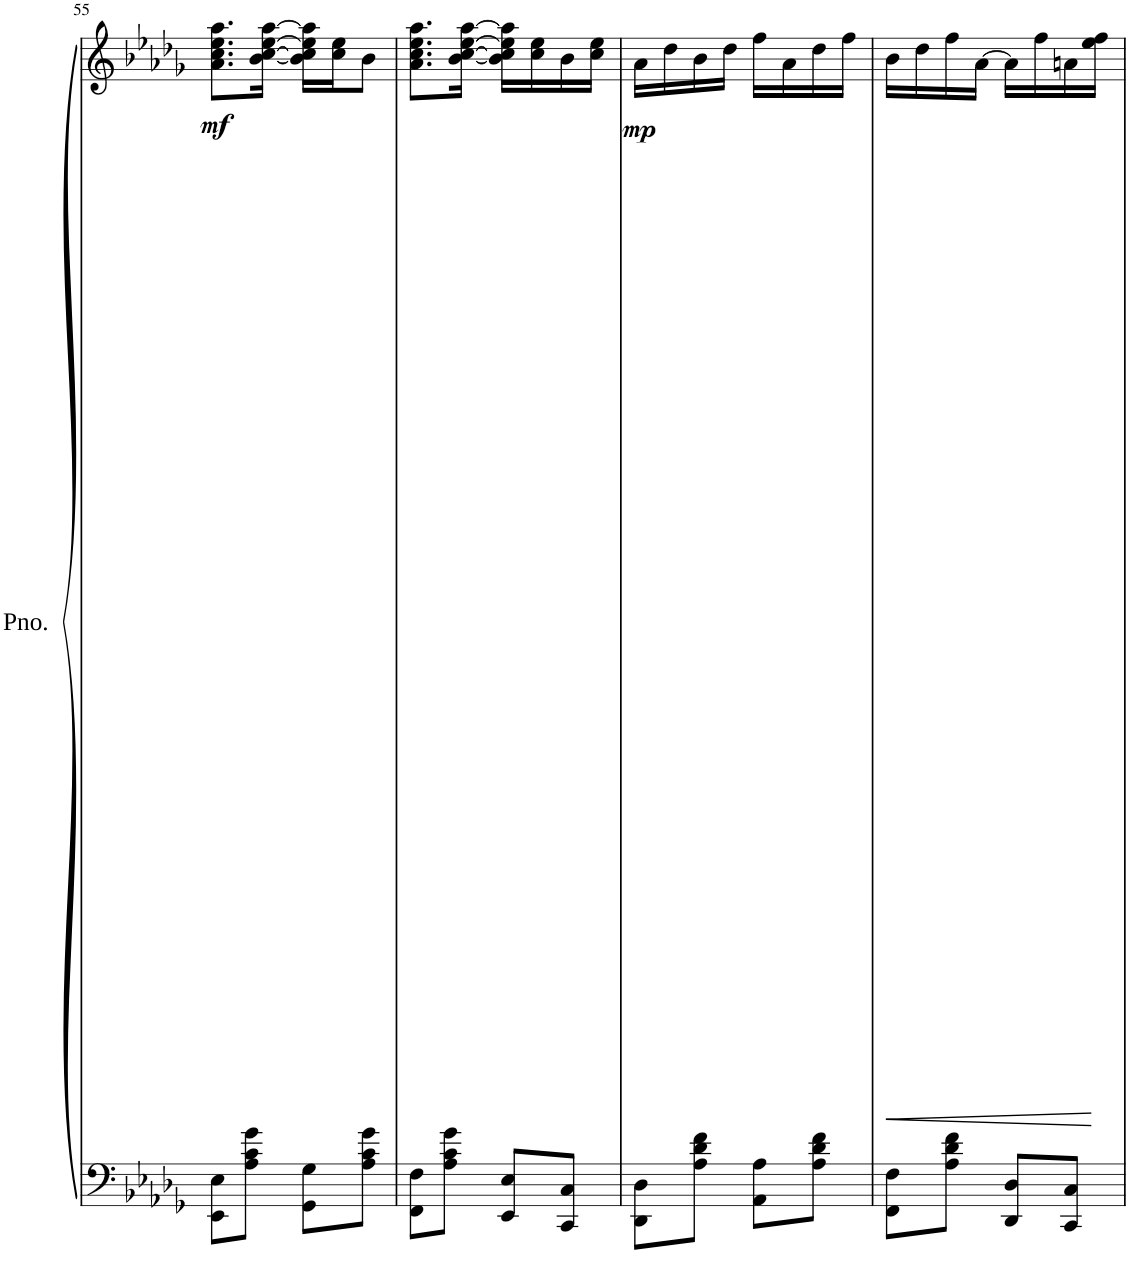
**kern	**kern	**dynam
*part1	*part1	*part1
*staff2	*staff1	*staff1/2
*I"Piano	*	*
*I'Pno.	*	*
!!LO:PB:g=z
*clefF4	*clefG2	*
*k[b-e-a-d-g-]	*k[b-e-a-d-g-]	*
*M2/4	*M2/4	*
=55	=55	=55
!	!	!LO:DY:b
8EE-\ 8E-\L	8.a-\ 8.cc\ 8.ee-\ 8.aa-\L	mf
8A-\ 8c\ 8g-\J	.	.
.	[<16b-\ [16cc\ [16ee-\ [16aa-\Jk	.
8GG-\ 8G-\L	16b-\] 16cc\] 16ee-\] 16aa-\]LL	.
.	16cc\ 16ee-\J	.
8A-\ 8c\ 8g-\J	8b-\J	.
=56	=56	=56
8FF\ 8F\L	8.a-\ 8.cc\ 8.ee-\ 8.aa-\L	.
8A-\ 8c\ 8g-\J	.	.
.	[<16b-\ [16cc\ [16ee-\ [16aa-\Jk	.
8EE-/ 8E-/L	16b-\] 16cc\] 16ee-\] 16aa-\]LL	.
.	16cc\ 16ee-\	.
8CC/ 8C/J	16b-\	.
.	16cc\ 16ee-\JJ	.
=57	=57	=57
!	!	!LO:DY:b
8DD-\ 8D-\L	16a-\LL	mp
.	16dd-\	.
8A-\ 8d-\ 8f\J	16b-\	.
.	16dd-\JJ	.
8AA-\ 8A-\L	16ff\LL	.
.	16a-\	.
8A-\ 8d-\ 8f\J	16dd-\	.
.	16ff\JJ	.
=58	=58	=58
!	!	!LO:HP:b
8FF\ 8F\L	16b-\LL	<
.	16dd-\	.
8A-\ 8d-\ 8f\J	16ff\	.
.	[16a-\JJ	.
8DD-/ 8D-/L	16a-\LL]	.
.	16ff\	.
8CC/ 8C/J	16an\	.
.	16ee-\ 16ff\JJ	[
=	=	=
*-	*-	*-
